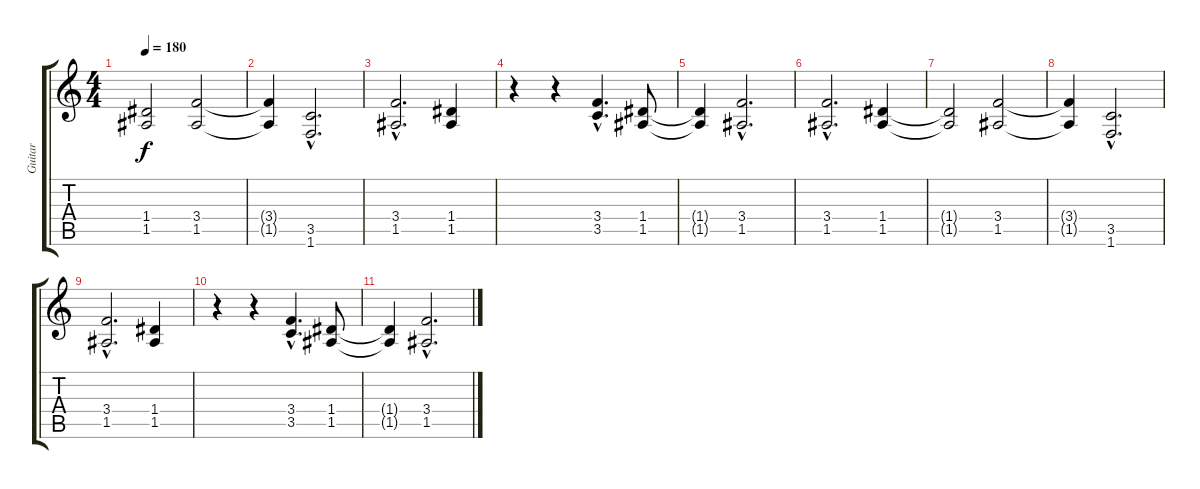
\track ("Guitar" "Guitar") {instrument distortionguitar}
\staff {score tabs}
\tuning (E4 B3 G3 D3 A2 E2) {hide}
\ts (4 4)
\tempo 180
\clef g2
\ks c
(1.4{t} 1.5{t}).2{dy f} (3.4 1.5).2 |
(3.4{t} 1.5{t}).4 (3.5{hac} 1.6{hac}).2{d} |
(3.4{hac} 1.5{hac}).2{d} (1.4 1.5).4 |
r.4 r.4 (3.4{hac} 3.5{hac}).4{d} (1.4 1.5).8 |
(1.4{t} 1.5{t}).4 (3.4{hac} 1.5{hac}).2{d} |
(3.4{hac} 1.5{hac}).2{d} (1.4 1.5).4 |
(1.4{t} 1.5{t}).2 (3.4 1.5).2 |
(3.4{t} 1.5{t}).4 (3.5{hac} 1.6{hac}).2{d} |
(3.4{hac} 1.5{hac}).2{d} (1.4 1.5).4 |
r.4 r.4 (3.4{hac} 3.5{hac}).4{d} (1.4 1.5).8 |
(1.4{t} 1.5{t}).4 (3.4{hac} 1.5{hac}).2{d}
